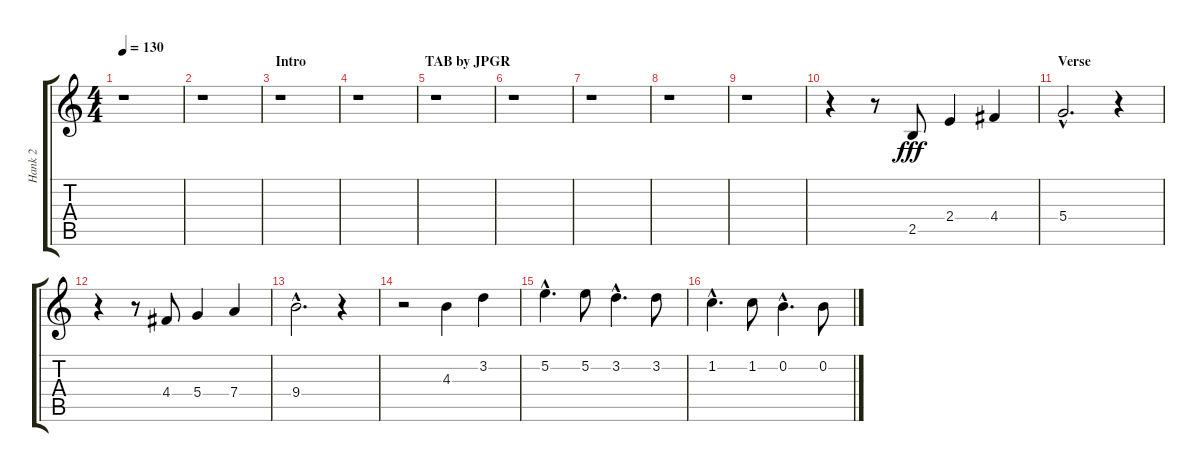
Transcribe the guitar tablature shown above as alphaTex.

\track ("Hank 2" "Hank 2") {instrument electricguitarjazz}
\staff {score tabs}
\tuning (E4 B3 G3 D3 A2 E2) {hide}
\ts (4 4)
\tempo 130
\clef g2
\ks c
r.1{dy fff instrument electricguitarjazz} |
r.1 |
\section ("" "Intro                                  TAB by JPGR")
r.1 |
r.1 |
r.1 |
r.1 |
r.1 |
r.1 |
r.1 |
r.4 r.8 2.5.8 2.4.4 4.4.4 |
\section ("" "Verse")
5.4{hac}.2{d} r.4 |
r.4 r.8 4.4.8 5.4.4 7.4.4 |
9.4{hac}.2{d} r.4 |
r.2 4.3.4 3.2.4 |
5.2{hac}.4{d} 5.2.8 3.2{hac}.4{d} 3.2.8 |
1.2{hac}.4{d} 1.2.8 0.2{hac}.4{d} 0.2.8
